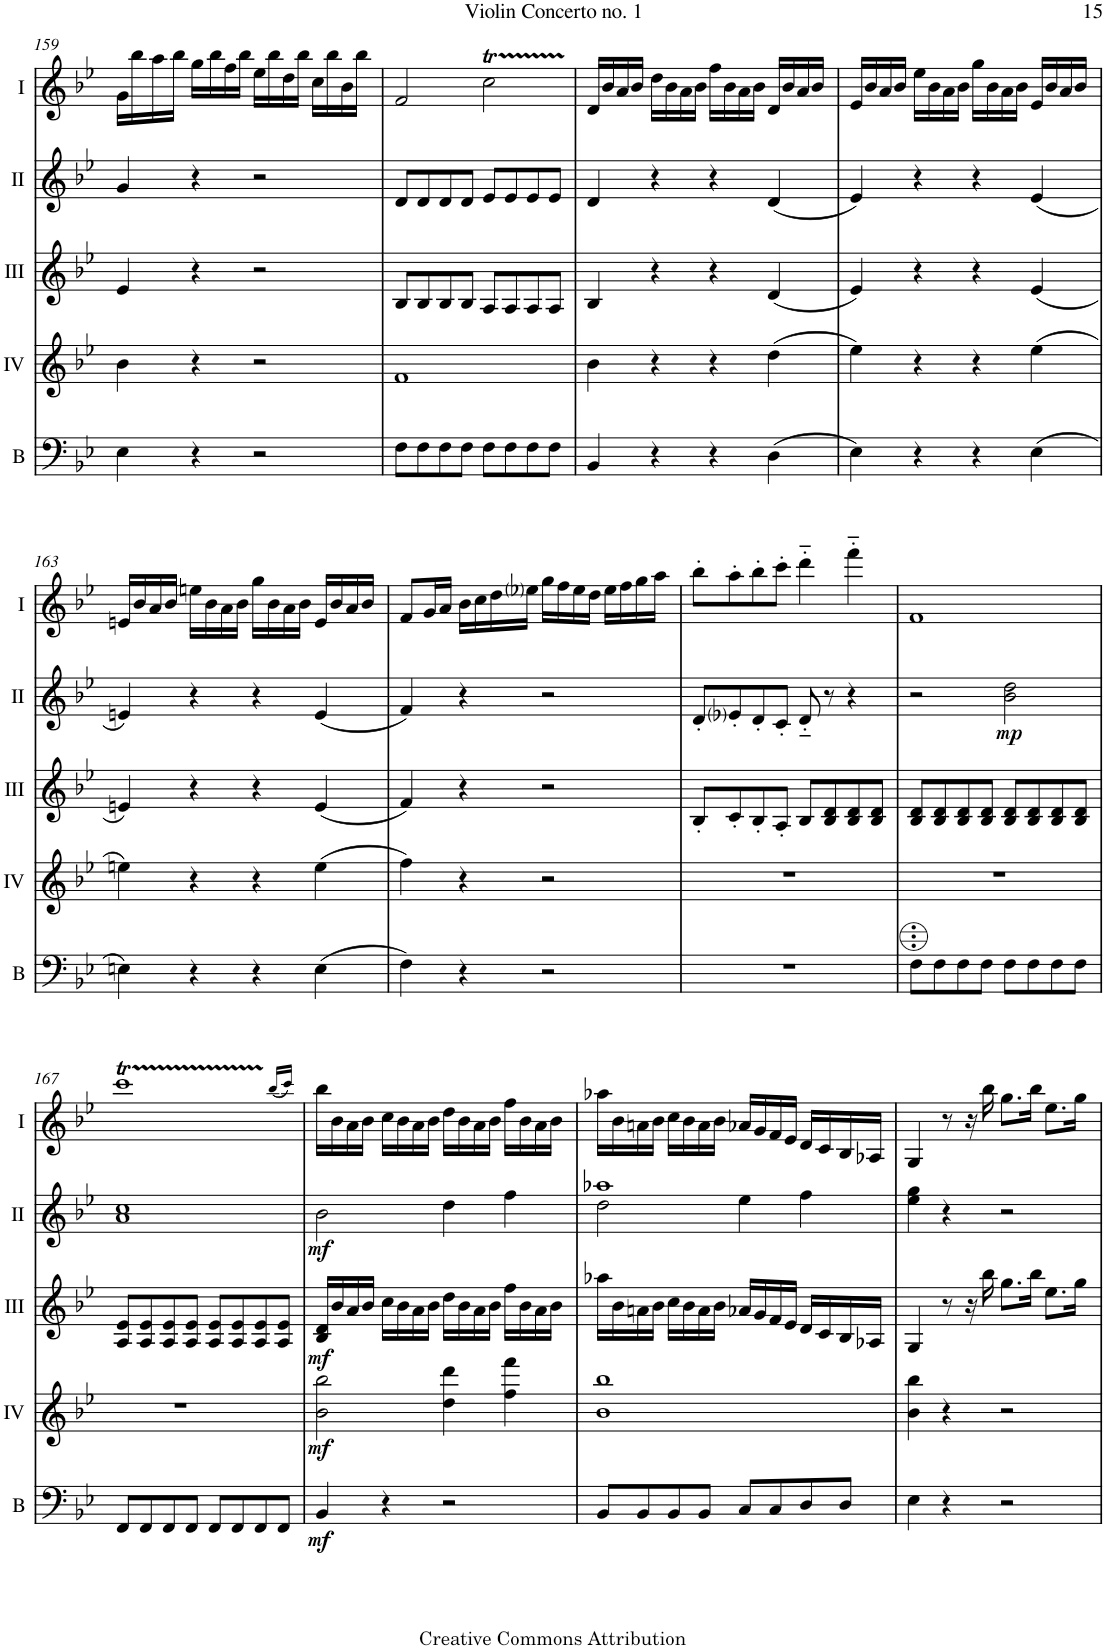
**kern	**dynam	**kern	**dynam	**kern	**dynam	**kern	**dynam	**kern
*part5	*part5	*part4	*part4	*part3	*part3	*part2	*part2	*part1
*staff5	*staff5	*staff4	*staff4	*staff3	*staff3	*staff2	*staff2	*staff1
*I"Bass	*	*I"Acc. 4	*	*I"Acc. 3	*	*I"Acc. 2	*	*I"Acc. 1
*I'B	*	*	*	*	*	*	*	*
!!LO:PB:g=z
*clefF4	*	*clefG2	*	*clefG2	*	*clefG2	*	*clefG2
*Trd7c12	*	*Trd7c12	*	*	*	*	*	*
*k[b-e-]	*	*k[b-e-]	*	*k[b-e-]	*	*k[b-e-]	*	*k[b-e-]
*M4/4	*	*M4/4	*	*M4/4	*	*M4/4	*	*M4/4
*met(c)	*	*met(c)	*	*met(c)	*	*met(c)	*	*met(c)
=159	=159	=159	=159	=159	=159	=159	=159	=159
4E-\	.	4b-\	.	4e-/	.	4g/	.	16g\LL
.	.	.	.	.	.	.	.	16bb-\
.	.	.	.	.	.	.	.	16aa\
.	.	.	.	.	.	.	.	16bb-\JJ
4r	.	4r	.	4r	.	4r	.	16gg\LL
.	.	.	.	.	.	.	.	16bb-\
.	.	.	.	.	.	.	.	16ff\
.	.	.	.	.	.	.	.	16bb-\JJ
2r	.	2r	.	2r	.	2r	.	16ee-\LL
.	.	.	.	.	.	.	.	16bb-\
.	.	.	.	.	.	.	.	16dd\
.	.	.	.	.	.	.	.	16bb-\JJ
.	.	.	.	.	.	.	.	16cc\LL
.	.	.	.	.	.	.	.	16bb-\
.	.	.	.	.	.	.	.	16b-\
.	.	.	.	.	.	.	.	16bb-\JJ
=160	=160	=160	=160	=160	=160	=160	=160	=160
8F\L	.	1f	.	8B-/L	.	8d/L	.	2f/
8F\	.	.	.	8B-/	.	8d/	.	.
8F\	.	.	.	8B-/	.	8d/	.	.
8F\J	.	.	.	8B-/J	.	8d/J	.	.
8F\L	.	.	.	8A/L	.	8e-/L	.	2ccT\
8F\	.	.	.	8A/	.	8e-/	.	.
8F\	.	.	.	8A/	.	8e-/	.	.
8F\J	.	.	.	8A/J	.	8e-/J	.	.
=161	=161	=161	=161	=161	=161	=161	=161	=161
4BB-/	.	4b-\	.	4B-/	.	4d/	.	16d/LL
.	.	.	.	.	.	.	.	16b-/
.	.	.	.	.	.	.	.	16a/
.	.	.	.	.	.	.	.	16b-/JJ
4r	.	4r	.	4r	.	4r	.	16dd\LL
.	.	.	.	.	.	.	.	16b-\
.	.	.	.	.	.	.	.	16a\
.	.	.	.	.	.	.	.	16b-\JJ
4r	.	4r	.	4r	.	4r	.	16ff\LL
.	.	.	.	.	.	.	.	16b-\
.	.	.	.	.	.	.	.	16a\
.	.	.	.	.	.	.	.	16b-\JJ
(4D\	.	(4dd\	.	(4d/	.	(4d/	.	16d/LL
.	.	.	.	.	.	.	.	16b-/
.	.	.	.	.	.	.	.	16a/
.	.	.	.	.	.	.	.	16b-/JJ
=162	=162	=162	=162	=162	=162	=162	=162	=162
4E-\)	.	4ee-\)	.	4e-/)	.	4e-/)	.	16e-/LL
.	.	.	.	.	.	.	.	16b-/
.	.	.	.	.	.	.	.	16a/
.	.	.	.	.	.	.	.	16b-/JJ
4r	.	4r	.	4r	.	4r	.	16ee-\LL
.	.	.	.	.	.	.	.	16b-\
.	.	.	.	.	.	.	.	16a\
.	.	.	.	.	.	.	.	16b-\JJ
4r	.	4r	.	4r	.	4r	.	16gg\LL
.	.	.	.	.	.	.	.	16b-\
.	.	.	.	.	.	.	.	16a\
.	.	.	.	.	.	.	.	16b-\JJ
(4E-\	.	(4ee-\	.	(4e-/	.	(4e-/	.	16e-/LL
.	.	.	.	.	.	.	.	16b-/
.	.	.	.	.	.	.	.	16a/
.	.	.	.	.	.	.	.	16b-/JJ
!!LO:LB:g=z
=163	=163	=163	=163	=163	=163	=163	=163	=163
4En\)	.	4een\)	.	4en/)	.	4en/)	.	16en/LL
.	.	.	.	.	.	.	.	16b-/
.	.	.	.	.	.	.	.	16a/
.	.	.	.	.	.	.	.	16b-/JJ
4r	.	4r	.	4r	.	4r	.	16een\LL
.	.	.	.	.	.	.	.	16b-\
.	.	.	.	.	.	.	.	16a\
.	.	.	.	.	.	.	.	16b-\JJ
4r	.	4r	.	4r	.	4r	.	16gg\LL
.	.	.	.	.	.	.	.	16b-\
.	.	.	.	.	.	.	.	16a\
.	.	.	.	.	.	.	.	16b-\JJ
(4E\	.	(4ee\	.	(4e/	.	(4e/	.	16e/LL
.	.	.	.	.	.	.	.	16b-/
.	.	.	.	.	.	.	.	16a/
.	.	.	.	.	.	.	.	16b-/JJ
=164	=164	=164	=164	=164	=164	=164	=164	=164
4F\)	.	4ff\)	.	4f/)	.	4f/)	.	8f/L
.	.	.	.	.	.	.	.	16g/L
.	.	.	.	.	.	.	.	16a/JJ
4r	.	4r	.	4r	.	4r	.	16b-\LL
.	.	.	.	.	.	.	.	16cc\
.	.	.	.	.	.	.	.	16dd\
.	.	.	.	.	.	.	.	16ee-i\JJ
2r	.	2r	.	2r	.	2r	.	16gg\LL
.	.	.	.	.	.	.	.	16ff\
.	.	.	.	.	.	.	.	16ee-\
.	.	.	.	.	.	.	.	16dd\JJ
.	.	.	.	.	.	.	.	16ee-\LL
.	.	.	.	.	.	.	.	16ff\
.	.	.	.	.	.	.	.	16gg\
.	.	.	.	.	.	.	.	16aa\JJ
=165	=165	=165	=165	=165	=165	=165	=165	=165
1r	.	1r	.	8B-'/L	.	8d'/L	.	8bb-'\L
.	.	.	.	8c'/	.	8e-i'/	.	8aa'\
.	.	.	.	8B-'/	.	8d'/	.	8bb-'\
.	.	.	.	8A'/J	.	8c'/J	.	8ccc'\J
.	.	.	.	8B-/L	.	8d'~/	.	4ddd'~\
.	.	.	.	8B-/ 8d/	.	8r	.	.
.	.	.	.	8B-/ 8d/	.	4r	.	4fff'~\
.	.	.	.	8B-/ 8d/J	.	.	.	.
=166	=166	=166	=166	=166	=166	=166	=166	=166
8F\L	.	1r	.	8B-/ 8d/L	.	2r	.	1f
8F\	.	.	.	8B-/ 8d/	.	.	.	.
8F\	.	.	.	8B-/ 8d/	.	.	.	.
8F\J	.	.	.	8B-/ 8d/J	.	.	.	.
!	!	!	!	!	!	!	!LO:DY:b	!
8F\L	.	.	.	8B-/ 8d/L	.	2b-\ 2dd\	mp	.
8F\	.	.	.	8B-/ 8d/	.	.	.	.
8F\	.	.	.	8B-/ 8d/	.	.	.	.
8F\J	.	.	.	8B-/ 8d/J	.	.	.	.
!!LO:LB:g=z
=167	=167	=167	=167	=167	=167	=167	=167	=167
8FF/L	.	1r	.	8A/ 8e-/L	.	1a 1cc	.	1cccT
8FF/	.	.	.	8A/ 8e-/	.	.	.	.
8FF/	.	.	.	8A/ 8e-/	.	.	.	.
8FF/J	.	.	.	8A/ 8e-/J	.	.	.	.
8FF/L	.	.	.	8A/ 8e-/L	.	.	.	.
8FF/	.	.	.	8A/ 8e-/	.	.	.	.
8FF/	.	.	.	8A/ 8e-/	.	.	.	.
8FF/J	.	.	.	8A/ 8e-/J	.	.	.	.
.	.	.	.	.	.	.	.	(16qbb-/LL
.	.	.	.	.	.	.	.	16qccc/JJ)
=168	=168	=168	=168	=168	=168	=168	=168	=168
!	!LO:DY:b	!	!LO:DY:b	!	!LO:DY:b	!	!LO:DY:b	!
4BB-/	mf	2b-\ 2bb-\	mf	16B-/ 16d/LL	mf	2b-\	mf	16bb-\LL
.	.	.	.	16b-/	.	.	.	16b-\
.	.	.	.	16a/	.	.	.	16a\
.	.	.	.	16b-/JJ	.	.	.	16b-\JJ
4r	.	.	.	16cc\LL	.	.	.	16cc\LL
.	.	.	.	16b-\	.	.	.	16b-\
.	.	.	.	16a\	.	.	.	16a\
.	.	.	.	16b-\JJ	.	.	.	16b-\JJ
2r	.	4dd\ 4ddd\	.	16dd\LL	.	4dd\	.	16dd\LL
.	.	.	.	16b-\	.	.	.	16b-\
.	.	.	.	16a\	.	.	.	16a\
.	.	.	.	16b-\JJ	.	.	.	16b-\JJ
.	.	4ff\ 4fff\	.	16ff\LL	.	4ff\	.	16ff\LL
.	.	.	.	16b-\	.	.	.	16b-\
.	.	.	.	16a\	.	.	.	16a\
.	.	.	.	16b-\JJ	.	.	.	16b-\JJ
=169	=169	=169	=169	=169	=169	=169	=169	=169
*	*	*	*	*	*	*^	*	*
8BB-/L	.	1b- 1bb-	.	16aa-X\LL	.	1aa-X	2dd\	.	16aa-X\LL
.	.	.	.	16b-\	.	.	.	.	16b-\
8BB-/	.	.	.	16an\	.	.	.	.	16an\
.	.	.	.	16b-\JJ	.	.	.	.	16b-\JJ
8BB-/	.	.	.	16cc\LL	.	.	.	.	16cc\LL
.	.	.	.	16b-\	.	.	.	.	16b-\
8BB-/J	.	.	.	16a\	.	.	.	.	16a\
.	.	.	.	16b-\JJ	.	.	.	.	16b-\JJ
8C/L	.	.	.	16a-X/LL	.	.	4ee-\	.	16a-X/LL
.	.	.	.	16g/	.	.	.	.	16g/
8C/	.	.	.	16f/	.	.	.	.	16f/
.	.	.	.	16e-/JJ	.	.	.	.	16e-/JJ
8D/	.	.	.	16d/LL	.	.	4ff\	.	16d/LL
.	.	.	.	16c/	.	.	.	.	16c/
8D/J	.	.	.	16B-/	.	.	.	.	16B-/
.	.	.	.	16A-X/JJ	.	.	.	.	16A-X/JJ
*	*	*	*	*	*	*v	*v	*	*
=170	=170	=170	=170	=170	=170	=170	=170	=170
4E-\	.	4b-\ 4bb-\	.	4G/	.	4ee-\ 4gg\	.	4G/
4r	.	4r	.	8r	.	4r	.	8r
.	.	.	.	16r	.	.	.	16r
.	.	.	.	16bb-\	.	.	.	16bb-\
2r	.	2r	.	8.gg\L	.	2r	.	8.gg\L
.	.	.	.	16bb-\Jk	.	.	.	16bb-\Jk
.	.	.	.	8.ee-\L	.	.	.	8.ee-\L
.	.	.	.	16gg\Jk	.	.	.	16gg\Jk
=	=	=	=	=	=	=	=	=
*-	*-	*-	*-	*-	*-	*-	*-	*-
